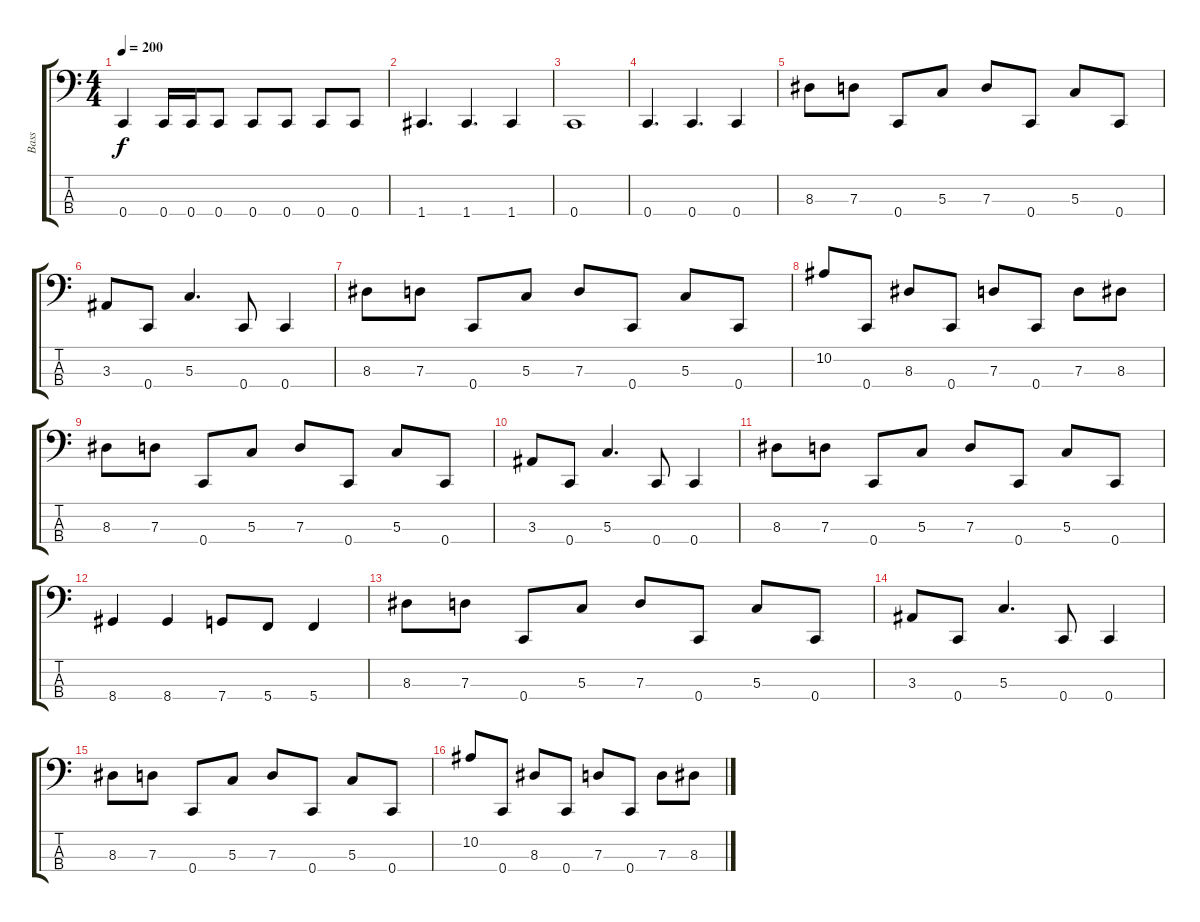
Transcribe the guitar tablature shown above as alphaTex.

\track ("Bass" "Bass") {instrument electricbasspick}
\staff {score tabs}
\tuning (F2 C2 G1 C1) {hide}
\ts (4 4)
\tempo 200
\clef f4
\ks c
0.4.4{dy f} 0.4.16 0.4.16 0.4.8 0.4.8 0.4.8 0.4.8 0.4.8 |
1.4.4{d} 1.4.4{d} 1.4.4 |
0.4.1 |
0.4.4{d} 0.4.4{d} 0.4.4 |
8.3.8 7.3.8 0.4.8 5.3.8 7.3.8 0.4.8 5.3.8 0.4.8 |
3.3.8 0.4.8 5.3.4{d} 0.4.8 0.4.4 |
8.3.8 7.3.8 0.4.8 5.3.8 7.3.8 0.4.8 5.3.8 0.4.8 |
10.2.8 0.4.8 8.3.8 0.4.8 7.3.8 0.4.8 7.3.8 8.3.8 |
8.3.8 7.3.8 0.4.8 5.3.8 7.3.8 0.4.8 5.3.8 0.4.8 |
3.3.8 0.4.8 5.3.4{d} 0.4.8 0.4.4 |
8.3.8 7.3.8 0.4.8 5.3.8 7.3.8 0.4.8 5.3.8 0.4.8 |
8.4.4 8.4.4 7.4.8 5.4.8 5.4.4 |
8.3.8 7.3.8 0.4.8 5.3.8 7.3.8 0.4.8 5.3.8 0.4.8 |
3.3.8 0.4.8 5.3.4{d} 0.4.8 0.4.4 |
8.3.8 7.3.8 0.4.8 5.3.8 7.3.8 0.4.8 5.3.8 0.4.8 |
10.2.8 0.4.8 8.3.8 0.4.8 7.3.8 0.4.8 7.3.8 8.3.8
